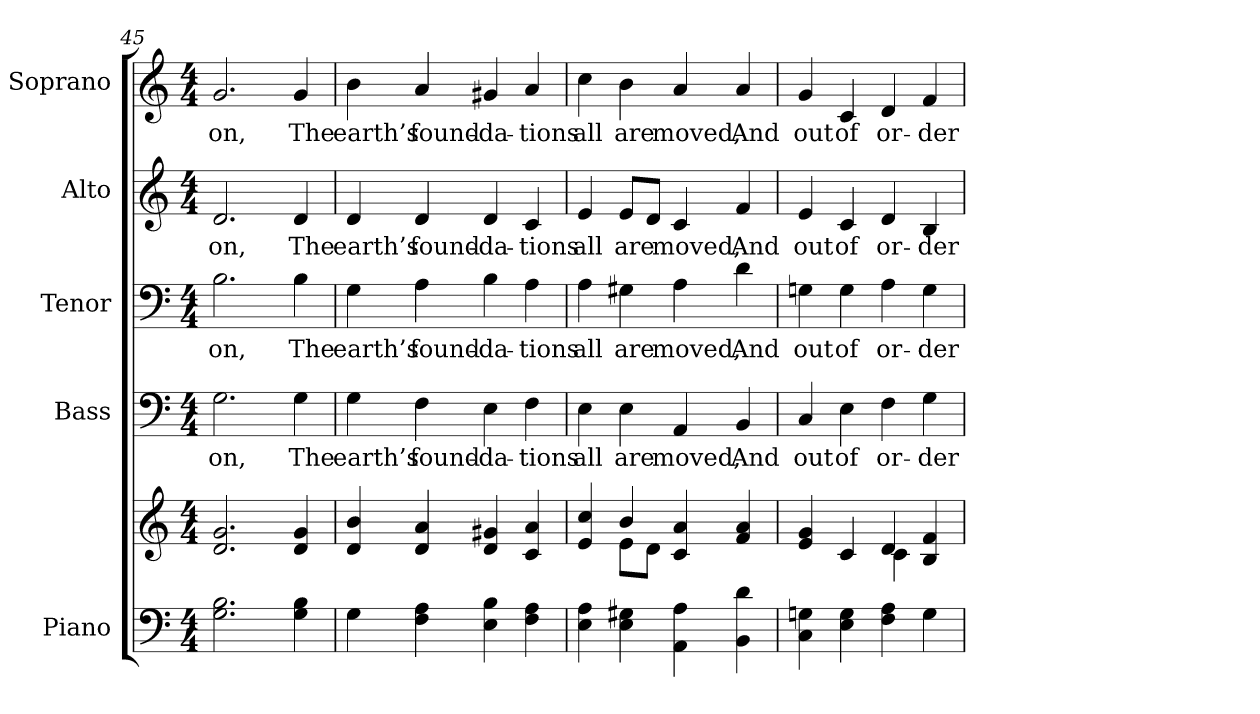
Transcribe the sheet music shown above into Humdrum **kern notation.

**kern	**kern	**kern	**text	**kern	**text	**kern	**text	**kern	**text
*part5	*part5	*part4	*part4	*part3	*part3	*part2	*part2	*part1	*part1
*staff6	*staff5	*staff4	*staff4	*staff3	*staff3	*staff2	*staff2	*staff1	*staff1
*I"Piano	*	*I"Bass	*	*I"Tenor	*	*I"Alto	*	*I"Soprano	*
*I'Pno.	*	*I'B.	*	*I'T.	*	*I'A.	*	*I'S.	*
*clefF4	*clefG2	*clefF4	*	*clefF4	*	*clefG2	*	*clefG2	*
*k[]	*k[]	*k[]	*	*k[]	*	*k[]	*	*k[]	*
*C:	*C:	*C:	*	*C:	*	*C:	*	*C:	*
*M4/4	*M4/4	*M4/4	*	*M4/4	*	*M4/4	*	*M4/4	*
=45	=45	=45	=45	=45	=45	=45	=45	=45	=45
!	!	!	!LO:LY:b:color=#000000	!	!	!	!	!	!
!	!	!	!	!	!LO:LY:b:color=#000000	!	!	!	!
!	!	!	!	!	!	!	!LO:LY:b:color=#000000	!	!
!	!	!	!	!	!	!	!	!	!LO:LY:b:color=#000000
2.Gi\ 2.Bi	2.di/ 2.gi	2.Gi\	on,	2.Bi\	on,	2.di/	on,	2.gi/	on,
!	!	!	!LO:LY:b:color=#000000	!	!	!	!	!	!
!	!	!	!	!	!LO:LY:b:color=#000000	!	!	!	!
!	!	!	!	!	!	!	!LO:LY:b:color=#000000	!	!
!	!	!	!	!	!	!	!	!	!LO:LY:b:color=#000000
4Gi\ 4Bi	4di/ 4gi	4Gi\	The	4Bi\	The	4di/	The	4gi/	The
!!LO:PB:g=z
=46	=46	=46	=46	=46	=46	=46	=46	=46	=46
!	!	!	!LO:LY:b:color=#000000	!	!	!	!	!	!
!	!	!	!	!	!LO:LY:b:color=#000000	!	!	!	!
!	!	!	!	!	!	!	!LO:LY:b:color=#000000	!	!
!	!	!	!	!	!	!	!	!	!LO:LY:b:color=#000000
4Gi\	4di/ 4bi	4Gi\	earth’s	4Gi\	earth’s	4di/	earth’s	4bi\	earth’s
!	!	!	!LO:LY:b:color=#000000	!	!	!	!	!	!
!	!	!	!	!	!LO:LY:b:color=#000000	!	!	!	!
!	!	!	!	!	!	!	!LO:LY:b:color=#000000	!	!
!	!	!	!	!	!	!	!	!	!LO:LY:b:color=#000000
4Fi\ 4Ai	4di/ 4ai	4Fi\	found-	4Ai\	found-	4di/	found-	4ai/	found-
!	!	!	!LO:LY:b:color=#000000	!	!	!	!	!	!
!	!	!	!	!	!LO:LY:b:color=#000000	!	!	!	!
!	!	!	!	!	!	!	!LO:LY:b:color=#000000	!	!
!	!	!	!	!	!	!	!	!	!LO:LY:b:color=#000000
4Ei\ 4Bi	4di/ 4g#Xi	4Ei\	-da-	4Bi\	-da-	4di/	-da-	4g#Xi/	-da-
!	!	!	!LO:LY:b:color=#000000	!	!	!	!	!	!
!	!	!	!	!	!LO:LY:b:color=#000000	!	!	!	!
!	!	!	!	!	!	!	!LO:LY:b:color=#000000	!	!
!	!	!	!	!	!	!	!	!	!LO:LY:b:color=#000000
4Fi\ 4Ai	4ci/ 4ai	4Fi\	-tions	4Ai\	-tions	4ci/	-tions	4ai/	-tions
=47	=47	=47	=47	=47	=47	=47	=47	=47	=47
*	*^	*	*	*	*	*	*	*	*
!	!	!	!	!LO:LY:b:color=#000000	!	!	!	!	!	!
!	!	!	!	!	!	!LO:LY:b:color=#000000	!	!	!	!
!	!	!	!	!	!	!	!	!LO:LY:b:color=#000000	!	!
!	!	!	!	!	!	!	!	!	!	!LO:LY:b:color=#000000
4Ei\ 4Ai	4ei/ 4cci	4ryy	4Ei\	all	4Ai\	all	4ei/	all	4cci\	all
!	!	!	!	!LO:LY:b:color=#000000	!	!	!	!	!	!
!	!	!	!	!	!	!LO:LY:b:color=#000000	!	!	!	!
!	!	!	!	!	!	!	!	!LO:LY:b:color=#000000	!	!
!	!	!	!	!	!	!	!	!	!	!LO:LY:b:color=#000000
4Ei\ 4G#Xi	4bi/	8ei\L	4Ei\	are	4G#Xi\	are	8ei/L	are	4bi\	are
.	.	8di\J	.	.	.	.	8di/J	.	.	.
!	!	!	!	!LO:LY:b:color=#000000	!	!	!	!	!	!
!	!	!	!	!	!	!LO:LY:b:color=#000000	!	!	!	!
!	!	!	!	!	!	!	!	!LO:LY:b:color=#000000	!	!
!	!	!	!	!	!	!	!	!	!	!LO:LY:b:color=#000000
4AAi\ 4Ai	4ci/ 4ai	2ryy	4AAi/	moved,	4Ai\	moved,	4ci/	moved,	4ai/	moved,
!	!	!	!	!LO:LY:b:color=#000000	!	!	!	!	!	!
!	!	!	!	!	!	!LO:LY:b:color=#000000	!	!	!	!
!	!	!	!	!	!	!	!	!LO:LY:b:color=#000000	!	!
!	!	!	!	!	!	!	!	!	!	!LO:LY:b:color=#000000
4BBi\ 4di	4fi/ 4ai	.	4BBi/	And	4di\	And	4fi/	And	4ai/	And
=48	=48	=48	=48	=48	=48	=48	=48	=48	=48	=48
!	!	!	!	!LO:LY:b:color=#000000	!	!	!	!	!	!
!	!	!	!	!	!	!LO:LY:b:color=#000000	!	!	!	!
!	!	!	!	!	!	!	!	!LO:LY:b:color=#000000	!	!
!	!	!	!	!	!	!	!	!	!	!LO:LY:b:color=#000000
4Ci\ 4Gni	4ei/ 4gi	2ryy	4Ci/	out	4Gni\	out	4ei/	out	4gi/	out
!	!	!	!	!LO:LY:b:color=#000000	!	!	!	!	!	!
!	!	!	!	!	!	!LO:LY:b:color=#000000	!	!	!	!
!	!	!	!	!	!	!	!	!LO:LY:b:color=#000000	!	!
!	!	!	!	!	!	!	!	!	!	!LO:LY:b:color=#000000
4Ei\ 4Gi	4ci/	.	4Ei\	of	4Gi\	of	4ci/	of	4ci/	of
!	!	!	!	!LO:LY:b:color=#000000	!	!	!	!	!	!
!	!	!	!	!	!	!LO:LY:b:color=#000000	!	!	!	!
!	!	!	!	!	!	!	!	!LO:LY:b:color=#000000	!	!
!	!	!	!	!	!	!	!	!	!	!LO:LY:b:color=#000000
4Fi\ 4Ai	4di/	4ci\	4Fi\	or-	4Ai\	or-	4di/	or-	4di/	or-
!	!	!	!	!LO:LY:b:color=#000000	!	!	!	!	!	!
!	!	!	!	!	!	!LO:LY:b:color=#000000	!	!	!	!
!	!	!	!	!	!	!	!	!LO:LY:b:color=#000000	!	!
!	!	!	!	!	!	!	!	!	!	!LO:LY:b:color=#000000
4Gi\	4Bi/ 4fi	4ryy	4Gi\	-der	4Gi\	-der	4Bi/	-der	4fi/	-der
*	*v	*v	*	*	*	*	*	*	*	*
=	=	=	=	=	=	=	=	=	=
*-	*-	*-	*-	*-	*-	*-	*-	*-	*-
